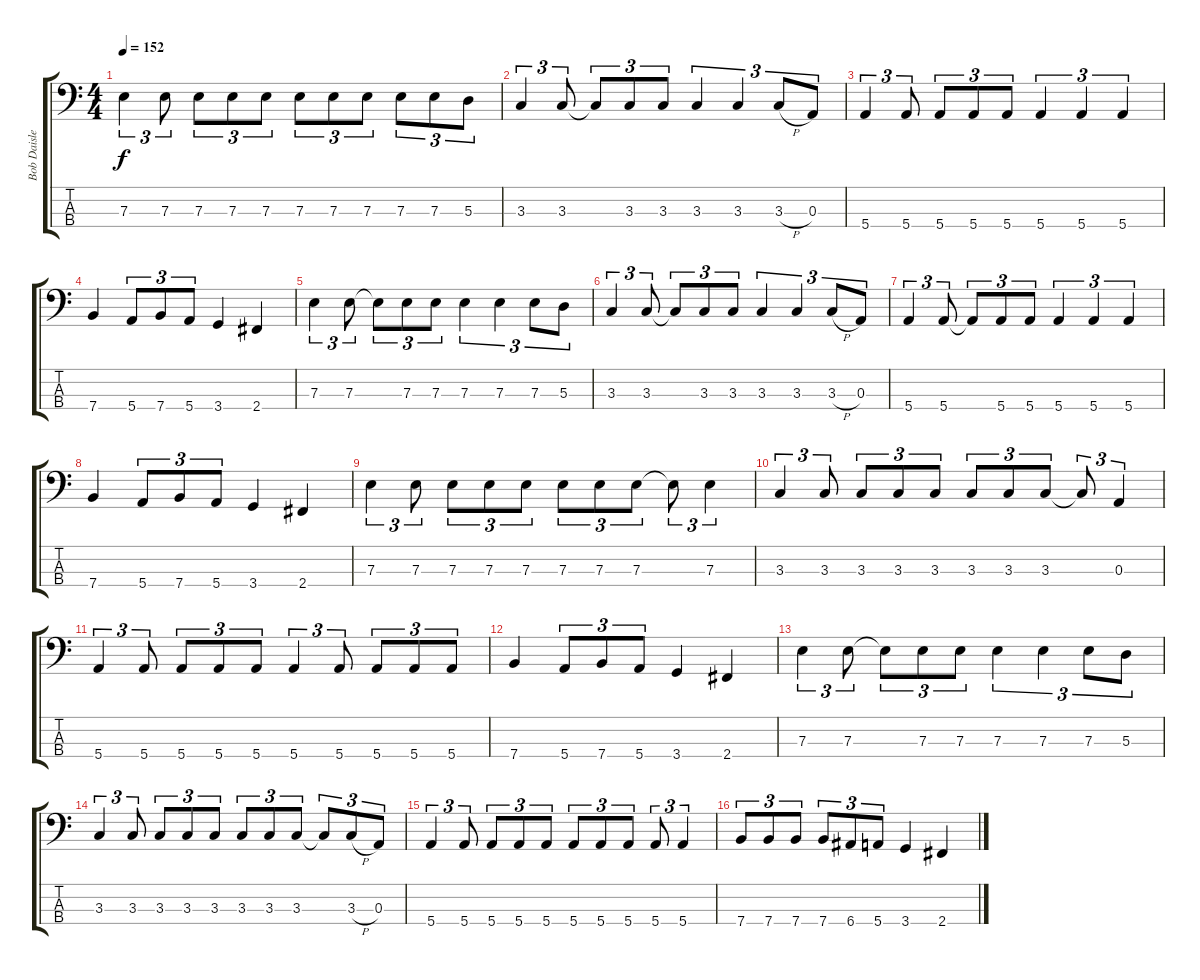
\track ("Bob Daisley" "Bob Daisle") {instrument electricbassfinger}
\staff {score tabs}
\tuning (G2 D2 A1 E1) {hide}
\ts (4 4)
\tempo 152
\clef f4
\ks c
7.3.4{tu (3 2) dy f} 7.3.8{tu (3 2)} 7.3.8{tu (3 2)} 7.3.8{tu (3 2)} 7.3.8{tu (3 2)} 7.3.8{tu (3 2)} 7.3.8{tu (3 2)} 7.3.8{tu (3 2)} 7.3.8{tu (3 2)} 7.3.8{tu (3 2)} 5.3.8{tu (3 2)} |
3.3.4{tu (3 2)} 3.3.8{tu (3 2)} 3.3{t}.8{tu (3 2)} 3.3.8{tu (3 2)} 3.3.8{tu (3 2)} 3.3.4{tu (3 2)} 3.3.4{tu (3 2)} 3.3{h}.8{tu (3 2)} 0.3.8{tu (3 2)} |
5.4.4{tu (3 2)} 5.4.8{tu (3 2)} 5.4.8{tu (3 2)} 5.4.8{tu (3 2)} 5.4.8{tu (3 2)} 5.4.4{tu (3 2)} 5.4.4{tu (3 2)} 5.4.4{tu (3 2)} |
7.4.4 5.4.8{tu (3 2)} 7.4.8{tu (3 2)} 5.4.8{tu (3 2)} 3.4.4 2.4.4 |
7.3.4{tu (3 2)} 7.3.8{tu (3 2)} 7.3{t}.8{tu (3 2)} 7.3.8{tu (3 2)} 7.3.8{tu (3 2)} 7.3.4{tu (3 2)} 7.3.4{tu (3 2)} 7.3.8{tu (3 2)} 5.3.8{tu (3 2)} |
3.3.4{tu (3 2)} 3.3.8{tu (3 2)} 3.3{t}.8{tu (3 2)} 3.3.8{tu (3 2)} 3.3.8{tu (3 2)} 3.3.4{tu (3 2)} 3.3.4{tu (3 2)} 3.3{h}.8{tu (3 2)} 0.3.8{tu (3 2)} |
5.4.4{tu (3 2)} 5.4.8{tu (3 2)} 5.4{t}.8{tu (3 2)} 5.4.8{tu (3 2)} 5.4.8{tu (3 2)} 5.4.4{tu (3 2)} 5.4.4{tu (3 2)} 5.4.4{tu (3 2)} |
7.4.4 5.4.8{tu (3 2)} 7.4.8{tu (3 2)} 5.4.8{tu (3 2)} 3.4.4 2.4.4 |
7.3.4{tu (3 2)} 7.3.8{tu (3 2)} 7.3.8{tu (3 2)} 7.3.8{tu (3 2)} 7.3.8{tu (3 2)} 7.3.8{tu (3 2)} 7.3.8{tu (3 2)} 7.3.8{tu (3 2)} 7.3{t}.8{tu (3 2)} 7.3.4{tu (3 2)} |
3.3.4{tu (3 2)} 3.3.8{tu (3 2)} 3.3.8{tu (3 2)} 3.3.8{tu (3 2)} 3.3.8{tu (3 2)} 3.3.8{tu (3 2)} 3.3.8{tu (3 2)} 3.3.8{tu (3 2)} 3.3{t}.8{tu (3 2)} 0.3.4{tu (3 2)} |
5.4.4{tu (3 2)} 5.4.8{tu (3 2)} 5.4.8{tu (3 2)} 5.4.8{tu (3 2)} 5.4.8{tu (3 2)} 5.4.4{tu (3 2)} 5.4.8{tu (3 2)} 5.4.8{tu (3 2)} 5.4.8{tu (3 2)} 5.4.8{tu (3 2)} |
7.4.4 5.4.8{tu (3 2)} 7.4.8{tu (3 2)} 5.4.8{tu (3 2)} 3.4.4 2.4.4 |
7.3.4{tu (3 2)} 7.3.8{tu (3 2)} 7.3{t}.8{tu (3 2)} 7.3.8{tu (3 2)} 7.3.8{tu (3 2)} 7.3.4{tu (3 2)} 7.3.4{tu (3 2)} 7.3.8{tu (3 2)} 5.3.8{tu (3 2)} |
3.3.4{tu (3 2)} 3.3.8{tu (3 2)} 3.3.8{tu (3 2)} 3.3.8{tu (3 2)} 3.3.8{tu (3 2)} 3.3.8{tu (3 2)} 3.3.8{tu (3 2)} 3.3.8{tu (3 2)} 3.3{t}.8{tu (3 2)} 3.3{h}.8{tu (3 2)} 0.3.8{tu (3 2)} |
5.4.4{tu (3 2)} 5.4.8{tu (3 2)} 5.4.8{tu (3 2)} 5.4.8{tu (3 2)} 5.4.8{tu (3 2)} 5.4.8{tu (3 2)} 5.4.8{tu (3 2)} 5.4.8{tu (3 2)} 5.4.8{tu (3 2)} 5.4.4{tu (3 2)} |
7.4.8{tu (3 2)} 7.4.8{tu (3 2)} 7.4.8{tu (3 2)} 7.4.8{tu (3 2)} 6.4.8{tu (3 2)} 5.4.8{tu (3 2)} 3.4.4 2.4.4
